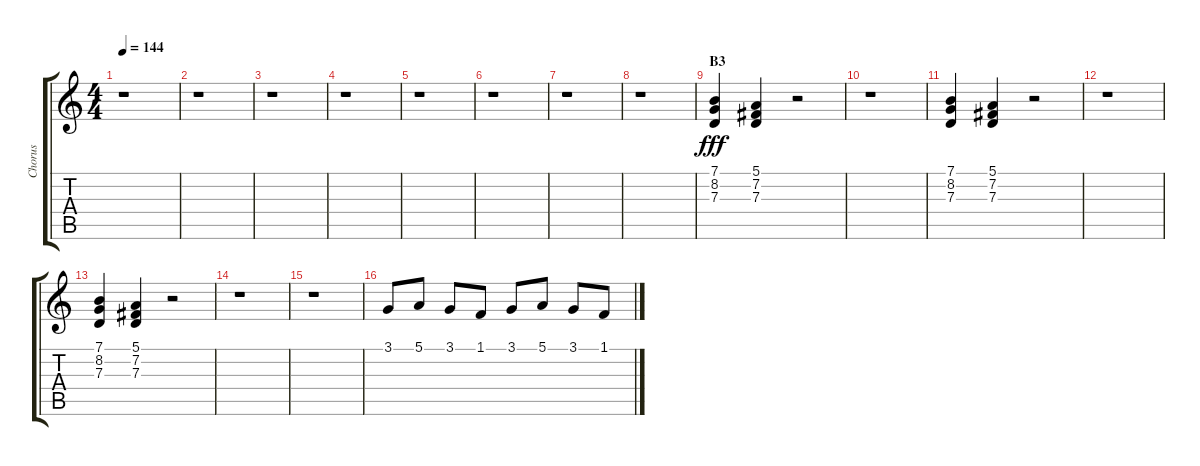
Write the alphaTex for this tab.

\track ("Chorus" "Chorus") {instrument synthvoice}
\staff {score tabs}
\tuning (E4 B3 G3 D3 A2 E2) {hide}
\ts (4 4)
\tempo 144
\clef g2
\ks c
r.1{dy fff} |
r.1 |
r.1 |
r.1 |
r.1 |
r.1 |
r.1 |
r.1 |
\section ("" "B3")
(7.1 8.2 7.3).4 (5.1 7.2 7.3).4 r.2 |
r.1 |
(7.1 8.2 7.3).4 (5.1 7.2 7.3).4 r.2 |
r.1 |
(7.1 8.2 7.3).4 (5.1 7.2 7.3).4 r.2 |
r.1 |
r.1 |
3.1.8 5.1.8 3.1.8 1.1.8 3.1.8 5.1.8 3.1.8 1.1.8
